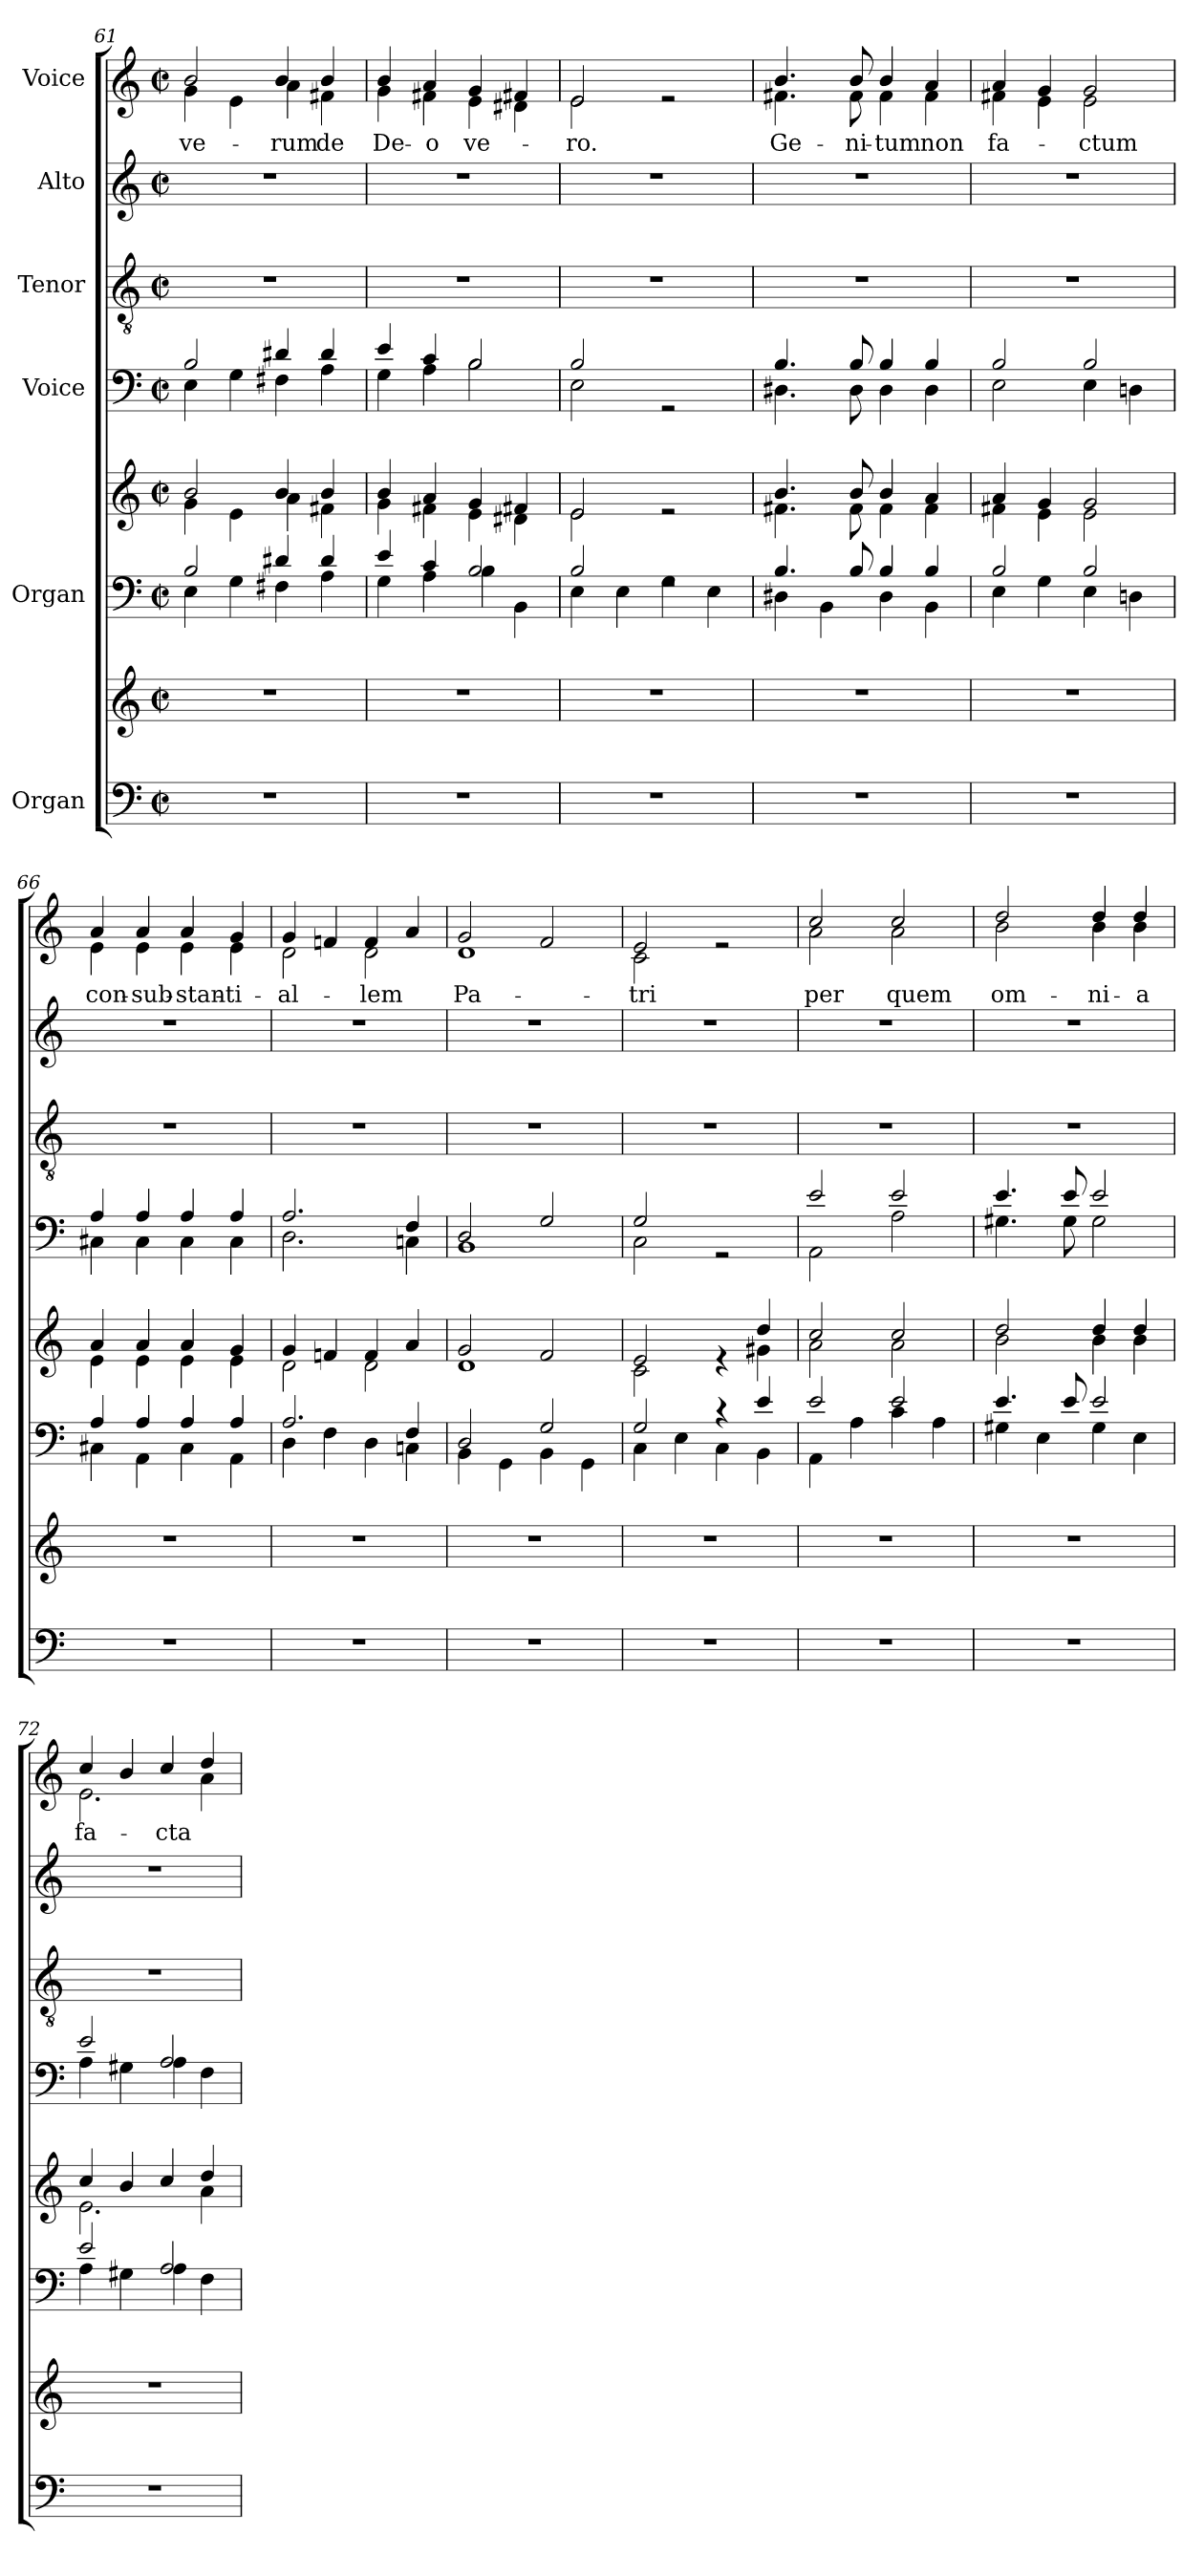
**kern	**kern	**kern	**kern	**kern	**kern	**kern	**kern	**text
*part6	*part6	*part5	*part5	*part4	*part3	*part2	*part1	*part1
*staff8	*staff7	*staff6	*staff5	*staff4	*staff3	*staff2	*staff1	*staff1
*I"Organ	*	*I"Organ	*	*I"Voice	*I"Tenor	*I"Alto	*I"Voice	*
!!LO:LB:g=z
*clefF4	*clefG2	*clefF4	*clefG2	*clefF4	*clefGv2	*clefG2	*clefG2	*
*k[]	*k[]	*k[]	*k[]	*k[]	*k[]	*k[]	*k[]	*
*M2/2	*M2/2	*M2/2	*M2/2	*M2/2	*M2/2	*M2/2	*M2/2	*
*met(c|)	*met(c|)	*met(c|)	*met(c|)	*met(c|)	*met(c|)	*met(c|)	*met(c|)	*
=61	=61	=61	=61	=61	=61	=61	=61	=61
*	*	*^	*^	*^	*	*	*	*
!	!	!	!	!	!	!	!	!	!	!	!LO:LY:b
*	*	*	*	*	*	*	*	*	*	*^	*
1r	1r	2B/	4E\	2b/	4g\	2B/	4E\	1r	1r	2b/	4g\	ve-
.	.	.	4G\	.	4e\	.	4G\	.	.	.	4e\	.
!	!	!	!	!	!	!	!	!	!	!	!	!LO:LY:b
.	.	4d#X/	4F#X\	4b/	4a\	4d#X/	4F#X\	.	.	4b/	4a\	-rum
!	!	!	!	!	!	!	!	!	!	!	!	!LO:LY:b
.	.	4d#/	4A\	4b/	4f#X\	4d#/	4A\	.	.	4b/	4f#X\	de
=62	=62	=62	=62	=62	=62	=62	=62	=62	=62	=62	=62	=62
!	!	!	!	!	!	!	!	!	!	!	!	!LO:LY:b
1r	1r	4e/	4G\	4b/	4g\	4e/	4G\	1r	1r	4b/	4g\	De-
!	!	!	!	!	!	!	!	!	!	!	!	!LO:LY:b
.	.	4c/	4A\	4a/	4f#X\	4c/	4A\	.	.	4a/	4f#X\	-o
!	!	!	!	!	!	!	!	!	!	!	!	!LO:LY:b
.	.	2B/	4B\	4g/	4e\	2B/	2B\	.	.	4g/	4e\	ve-
.	.	.	4BB\	4f#X/	4d#X\	.	.	.	.	4f#X/	4d#X\	.
=63	=63	=63	=63	=63	=63	=63	=63	=63	=63	=63	=63	=63
!	!	!	!	!	!	!	!	!	!	!	!	!LO:LY:b
1r	1r	2B!/	4E\	2e/	2e\	2B/	2E\	1r	1r	2e/	2e\	-ro.
.	.	.	4E\	.	.	.	.	.	.	.	.	.
.	.	2rF	4G\	2re	2ryy	2rGG	2ryy	.	.	2re	2ryy	.
.	.	.	4E\	.	.	.	.	.	.	.	.	.
=64	=64	=64	=64	=64	=64	=64	=64	=64	=64	=64	=64	=64
!	!	!	!	!	!	!	!	!	!	!	!	!LO:LY:b
1r	1r	4.B!/	4D#X\	4.b/	4.f#X\	4.B/	4.D#X\	1r	1r	4.b/	4.f#X\	Ge-
.	.	.	4BB\	.	.	.	.	.	.	.	.	.
!	!	!	!	!	!	!	!	!	!	!	!	!LO:LY:b
.	.	8B!/	.	8b/	8f#\	8B/	8D#\	.	.	8b/	8f#\	-ni-
!	!	!	!	!	!	!	!	!	!	!	!	!LO:LY:b
.	.	4B!/	4D#\	4b/	4f#\	4B/	4D#\	.	.	4b/	4f#\	-tum
!	!	!	!	!	!	!	!	!	!	!	!	!LO:LY:b
.	.	4B!/	4BB\	4a/	4f#\	4B/	4D#\	.	.	4a/	4f#\	non
=65	=65	=65	=65	=65	=65	=65	=65	=65	=65	=65	=65	=65
!	!	!	!	!	!	!	!	!	!	!	!	!LO:LY:b
1r	1r	2B!/	4E\	4a/	4f#X\	2B/	2E\	1r	1r	4a/	4f#X\	fa-
.	.	.	4G\	4g/	4e\	.	.	.	.	4g/	4e\	.
!	!	!	!	!	!	!	!	!	!	!	!	!LO:LY:b
.	.	2B!/	4E\	2g/	2e\	2B/	4E\	.	.	2g/	2e\	-ctum
.	.	.	4Dn\	.	.	.	4Dn\	.	.	.	.	.
=66	=66	=66	=66	=66	=66	=66	=66	=66	=66	=66	=66	=66
!	!	!	!	!	!	!	!	!	!	!	!	!LO:LY:b
1r	1r	4A!/	4C#X\	4a/	4e\	4A/	4C#X\	1r	1r	4a/	4e\	con-
!	!	!	!	!	!	!	!	!	!	!	!	!LO:LY:b
.	.	4A!/	4AA\	4a/	4e\	4A/	4C#\	.	.	4a/	4e\	-sub-
!	!	!	!	!	!	!	!	!	!	!	!	!LO:LY:b
.	.	4A!/	4C#\	4a/	4e\	4A/	4C#\	.	.	4a/	4e\	-stan-
!	!	!	!	!	!	!	!	!	!	!	!	!LO:LY:b
.	.	4A!/	4AA\	4g/	4e\	4A/	4C#\	.	.	4g/	4e\	-ti-
=67	=67	=67	=67	=67	=67	=67	=67	=67	=67	=67	=67	=67
!	!	!	!	!	!	!	!	!	!	!	!	!LO:LY:b
1r	1r	2.A!/	4D\	4g/	2d\	2.A/	2.D\	1r	1r	4g/	2d\	-al-
.	.	.	4F\	4fn/	.	.	.	.	.	4fn/	.	.
!	!	!	!	!	!	!	!	!	!	!	!	!LO:LY:b
.	.	.	4D\	4f/	2d\	.	.	.	.	4f/	2d\	-lem
.	.	4F!/	4Cn\	4a/	.	4F/	4Cn\	.	.	4a/	.	.
!!LO:LB:g=z	!!
=68	=68	=68	=68	=68	=68	=68	=68	=68	=68	=68	=68	=68
!	!	!	!	!	!	!	!	!	!	!	!	!LO:LY:b
1r	1r	2D!/	4BB\	2g/	1d	2D/	1BB	1r	1r	2g/	1d	Pa-
.	.	.	4GG\	.	.	.	.	.	.	.	.	.
.	.	2G!/	4BB\	2f/	.	2G/	.	.	.	2f/	.	.
.	.	.	4GG\	.	.	.	.	.	.	.	.	.
=69	=69	=69	=69	=69	=69	=69	=69	=69	=69	=69	=69	=69
!	!	!	!	!	!	!	!	!	!	!	!	!LO:LY:b
1r	1r	2G!/	4C\	2e/	2c\	2G/	2C\	1r	1r	2e/	2c\	-tri
.	.	.	4E\	.	.	.	.	.	.	.	.	.
.	.	4r	4C\	4re	4ryy	2rGG	2ryy	.	.	2re	2ryy	.
.	.	4e/	4BB\	4dd/	4g#X\	.	.	.	.	.	.	.
=70	=70	=70	=70	=70	=70	=70	=70	=70	=70	=70	=70	=70
!	!	!	!	!	!	!	!	!	!	!	!	!LO:LY:b
1r	1r	2e!/	4AA\	2cc/	2a\	2e/	2AA\	1r	1r	2cc/	2a\	per
.	.	.	4A\	.	.	.	.	.	.	.	.	.
!	!	!	!	!	!	!	!	!	!	!	!	!LO:LY:b
.	.	2e!/	4c\	2cc/	2a\	2e/	2A\	.	.	2cc/	2a\	quem
.	.	.	4A\	.	.	.	.	.	.	.	.	.
=71	=71	=71	=71	=71	=71	=71	=71	=71	=71	=71	=71	=71
!	!	!	!	!	!	!	!	!	!	!	!	!LO:LY:b
1r	1r	4.e/	4G#X\	2dd/	2b\	4.e/	4.G#X\	1r	1r	2dd/	2b\	om-
.	.	.	4E\	.	.	.	.	.	.	.	.	.
.	.	8e/	.	.	.	8e/	8G#\	.	.	.	.	.
!	!	!	!	!	!	!	!	!	!	!	!	!LO:LY:b
.	.	2e/	4G#\	4dd/	4b\	2e/	2G#\	.	.	4dd/	4b\	-ni-
!	!	!	!	!	!	!	!	!	!	!	!	!LO:LY:b
.	.	.	4E\	4dd/	4b\	.	.	.	.	4dd/	4b\	-a
=72	=72	=72	=72	=72	=72	=72	=72	=72	=72	=72	=72	=72
!	!	!	!	!	!	!	!	!	!	!	!	!LO:LY:b
1r	1r	2e/	4A\	4cc/	2.e\	2e/	4A\	1r	1r	4cc/	2.e\	fa-
.	.	.	4G#X\	4b/	.	.	4G#X\	.	.	4b/	.	.
!	!	!	!	!	!	!	!	!	!	!	!	!LO:LY:b
.	.	2A/	4A\	4cc/	.	2A/	4A\	.	.	4cc/	.	-cta
.	.	.	4F\	4dd/	4a\	.	4F\	.	.	4dd/	4a\	.
*	*	*v	*v	*	*	*v	*v	*	*	*v	*v	*
*	*	*	*v	*v	*	*	*	*	*
=	=	=	=	=	=	=	=	=
*-	*-	*-	*-	*-	*-	*-	*-	*-
